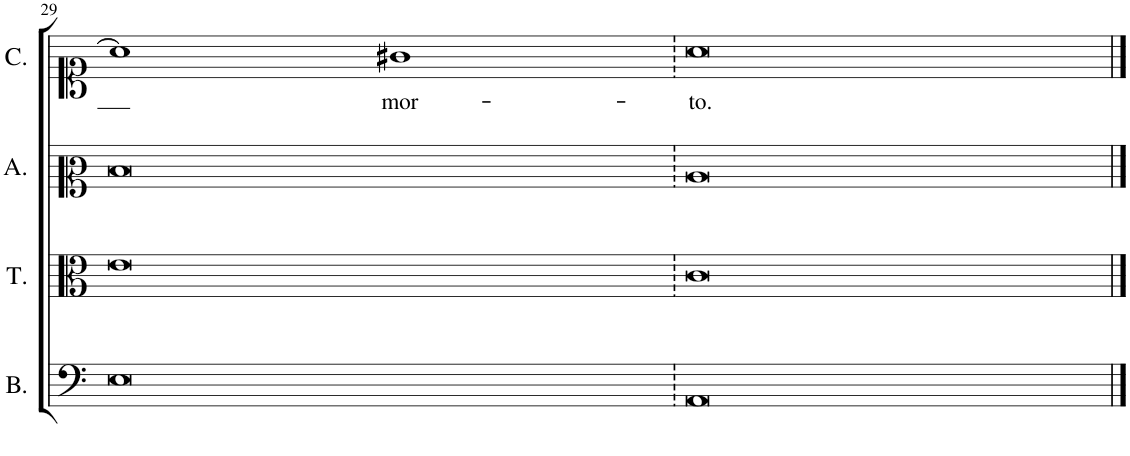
**kern	**kern	**kern	**kern	**text
*part4	*part3	*part2	*part1	*part1
*staff4	*staff3	*staff2	*staff1	*staff1
*I"Bassus	*I"Tenor	*I"Altus	*I"Cantus	*
*I'B.	*I'T.	*I'A.	*I'C.	*
!!LO:PB:g=z
*clefF4	*clefC3	*clefC2	*clefC1	*
*k[]	*k[]	*k[]	*k[]	*
*M8/4	*M8/4	*M8/4	*M8/4	*
=29	=29	=29	=29	=29
0E	0e	0d	1a]	.
!	!	!	!	!LO:LY:b
.	.	.	1g#X	mor-
=30	=30	=30	=30	=30
!	!	!	!	!LO:LY:b
0AA	0c	0c	0a	-to.
==	==	==	==	==
*-	*-	*-	*-	*-
